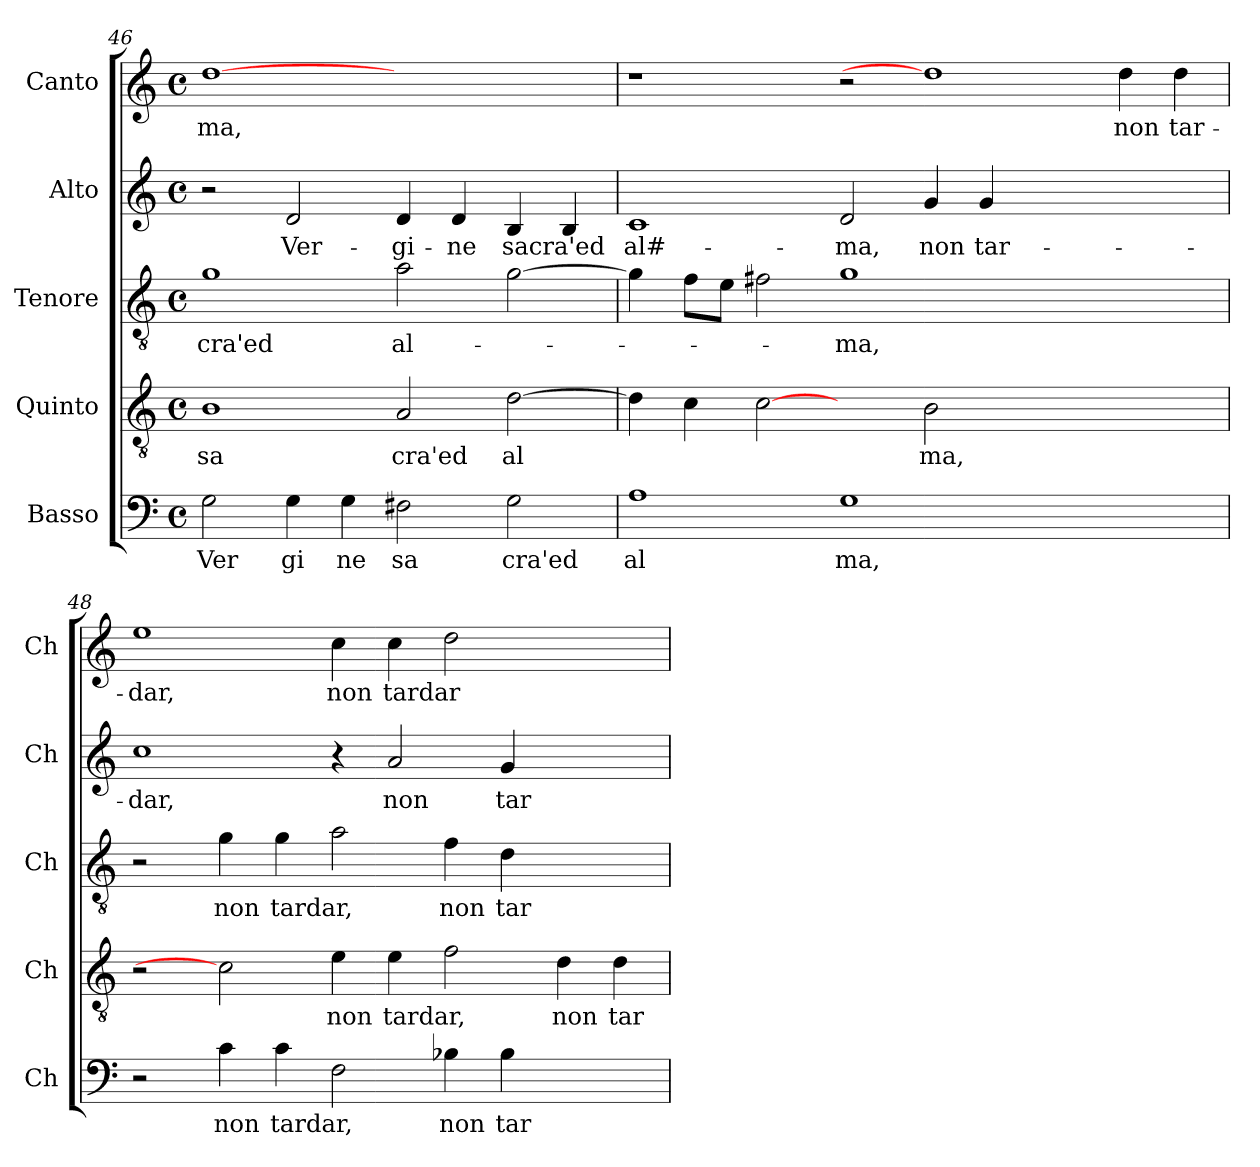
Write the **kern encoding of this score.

**kern	**text	**kern	**text	**kern	**text	**kern	**text	**kern	**text
*part5	*part5	*part4	*part4	*part3	*part3	*part2	*part2	*part1	*part1
*staff5	*staff5	*staff4	*staff4	*staff3	*staff3	*staff2	*staff2	*staff1	*staff1
*I"Basso	*	*I"Quinto	*	*I"Tenore	*	*I"Alto	*	*I"Canto	*
*I'Ch	*	*I'Ch	*	*I'Ch	*	*I'Ch	*	*I'Ch	*
*clefF4	*	*clefGv2	*	*clefGv2	*	*clefG2	*	*clefG2	*
*M4/4	*	*M4/4	*	*M4/4	*	*M4/4	*	*M4/4	*
*met(c)	*	*met(c)	*	*met(c)	*	*met(c)	*	*met(c)	*
=46	=46	=46	=46	=46	=46	=46	=46	=46	=46
!	!LO:LY:b:cj	!	!LO:LY:b:cj	!	!LO:LY:b:cj	!	!	!	!LO:LY:b:cj
2G\	Ver	1B	sa	1g	-cra'ed	2r	.	[1dd	-ma,
!	!LO:LY:b:cj	!	!	!	!	!	!LO:LY:b:cj	!	!
4G\	gi	.	.	.	.	2d/	Ver-	.	.
!	!LO:LY:b:cj	!	!	!	!	!	!	!	!
4G\	ne	.	.	.	.	.	.	.	.
!	!LO:LY:b:cj	!	!LO:LY:b:cj	!	!LO:LY:b:cj	!	!LO:LY:b:cj	!	!
2F#X\	sa	2A/	cra'ed	2a\	al-	4d/	-gi-	1ryy	.
!	!	!	!	!	!	!	!LO:LY:b:cj	!	!
.	.	.	.	.	.	4d/	-ne	.	.
!	!LO:LY:b:cj	!	!LO:LY:b:cj	!	!	!	!LO:LY:b	!	!
2G\	cra'ed	[>2d\	al	[>2g\	.	4B/	sacra'ed	.	.
.	.	.	.	.	.	4B/	.	.	.
=47	=47	=47	=47	=47	=47	=47	=47	=47	=47
!	!LO:LY:b:cj	!	!	!	!	!	!LO:LY:b	!	!
1A	al	4d\]	.	4g\]	.	1c	al#-	1r	.
.	.	4c\	.	8f\L	.	.	.	.	.
.	.	.	.	8e\J	.	.	.	.	.
.	.	[2c	.	2f#\	.	.	.	.	.
!	!LO:LY:b:cj	!	!	!	!LO:LY:b:cj	!	!LO:LY:b:cj	!	!
1G	ma,	2ryy	.	1g	-ma,	2d/	-ma,	2r	.
!	!	!	!LO:LY:b:cj	!	!	!	!LO:LY:b:cj	!	!
.	.	2B\	ma,	.	.	4g/	non	1dd]	.
!	!	!	!	!	!	!	!LO:LY:b:cj	!	!
.	.	.	.	.	.	4g/	tar-	.	.
1ryy	.	1ryy	.	1ryy	.	1ryy	.	.	.
!	!	!	!	!	!	!	!	!	!LO:LY:b:cj
.	.	.	.	.	.	.	.	4dd\	non
!	!	!	!	!	!	!	!	!	!LO:LY:b:cj
.	.	.	.	.	.	.	.	4dd\	tar-
=48	=48	=48	=48	=48	=48	=48	=48	=48	=48
!	!	!	!	!	!	!	!LO:LY:b:cj	!	!LO:LY:b:cj
2r	.	2r	.	2r	.	1cc	-dar,	1ee	-dar,
!	!LO:LY:b:cj	!	!	!	!LO:LY:b:cj	!	!	!	!
4c\	non	2c]	.	4g\	non	.	.	.	.
!	!LO:LY:b	!	!	!	!LO:LY:b	!	!	!	!
4c\	tardar,	.	.	4g\	tardar,	.	.	.	.
!	!	!	!LO:LY:b:cj	!	!	!	!	!	!LO:LY:b:cj
2F\	.	4e\	non	2a\	.	4r	.	4cc\	non
!	!	!	!LO:LY:b	!	!	!	!LO:LY:b:cj	!	!LO:LY:b
.	.	4e\	tardar,	.	.	2a/	non	4cc\	tardar
!	!LO:LY:b:cj	!	!	!	!LO:LY:b:cj	!	!	!	!
4B-X\	non	2f\	.	4f\	non	.	.	2dd\	.
!	!LO:LY:b:cj	!	!	!	!LO:LY:b:cj	!	!LO:LY:b:cj	!	!
4B-\	tar	.	.	4d\	tar-	4g/	tar-	.	.
!	!	!	!LO:LY:b:cj	!	!	!	!	!	!
2ryy	.	4d\	non	2ryy	.	2ryy	.	2ryy	.
!	!	!	!LO:LY:b:cj	!	!	!	!	!	!
.	.	4d\	tar	.	.	.	.	.	.
=	=	=	=	=	=	=	=	=	=
*-	*-	*-	*-	*-	*-	*-	*-	*-	*-
